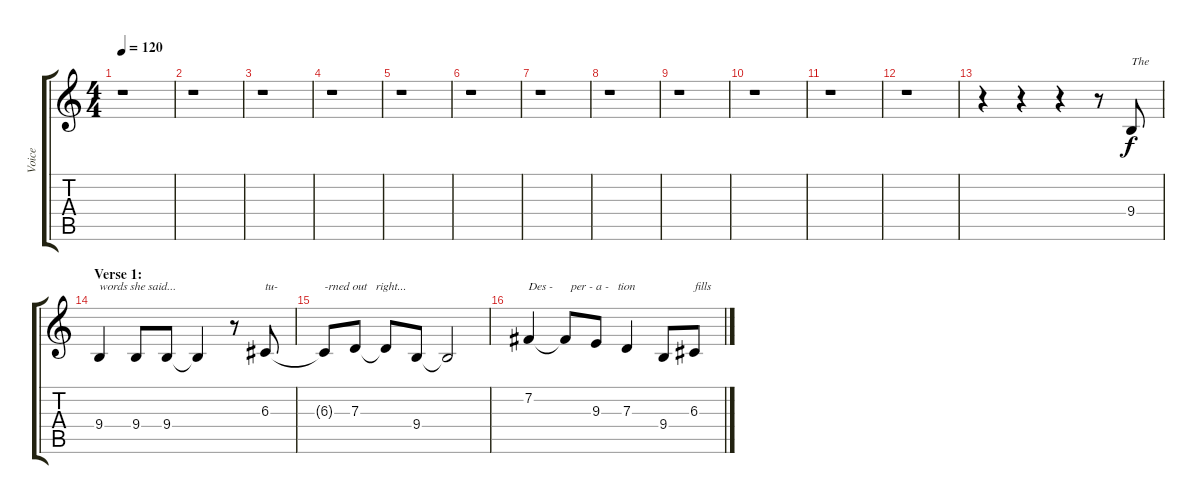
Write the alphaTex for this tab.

\track ("Voice" "Voice") {instrument oboe}
\staff {score tabs}
\tuning (E4 B3 G3 D3 A2 E2) {hide}
\ts (4 4)
\tempo 120
\clef g2
\ks c
r.1{dy f} |
r.1 |
r.1 |
r.1 |
r.1 |
r.1 |
r.1 |
r.1 |
r.1 |
r.1 |
r.1 |
r.1 |
r.4 r.4 r.4 r.8 9.4.8{txt "The "} |
\section ("" "Verse 1:")
9.4.4{txt "words she said..."} 9.4.8 9.4.8 9.4{t}.4 r.8 6.3.8{txt "tu-"} |
6.3{t}.8{txt "-rned out   right..."} 7.3.8 7.3{t}.8 9.4.8 9.4{t}.2 |
7.2.4{txt "Des -      per - a -   tion"} 7.2{t}.8 9.3.8 7.3.4 9.4.8 6.3.8{txt "fills"}
